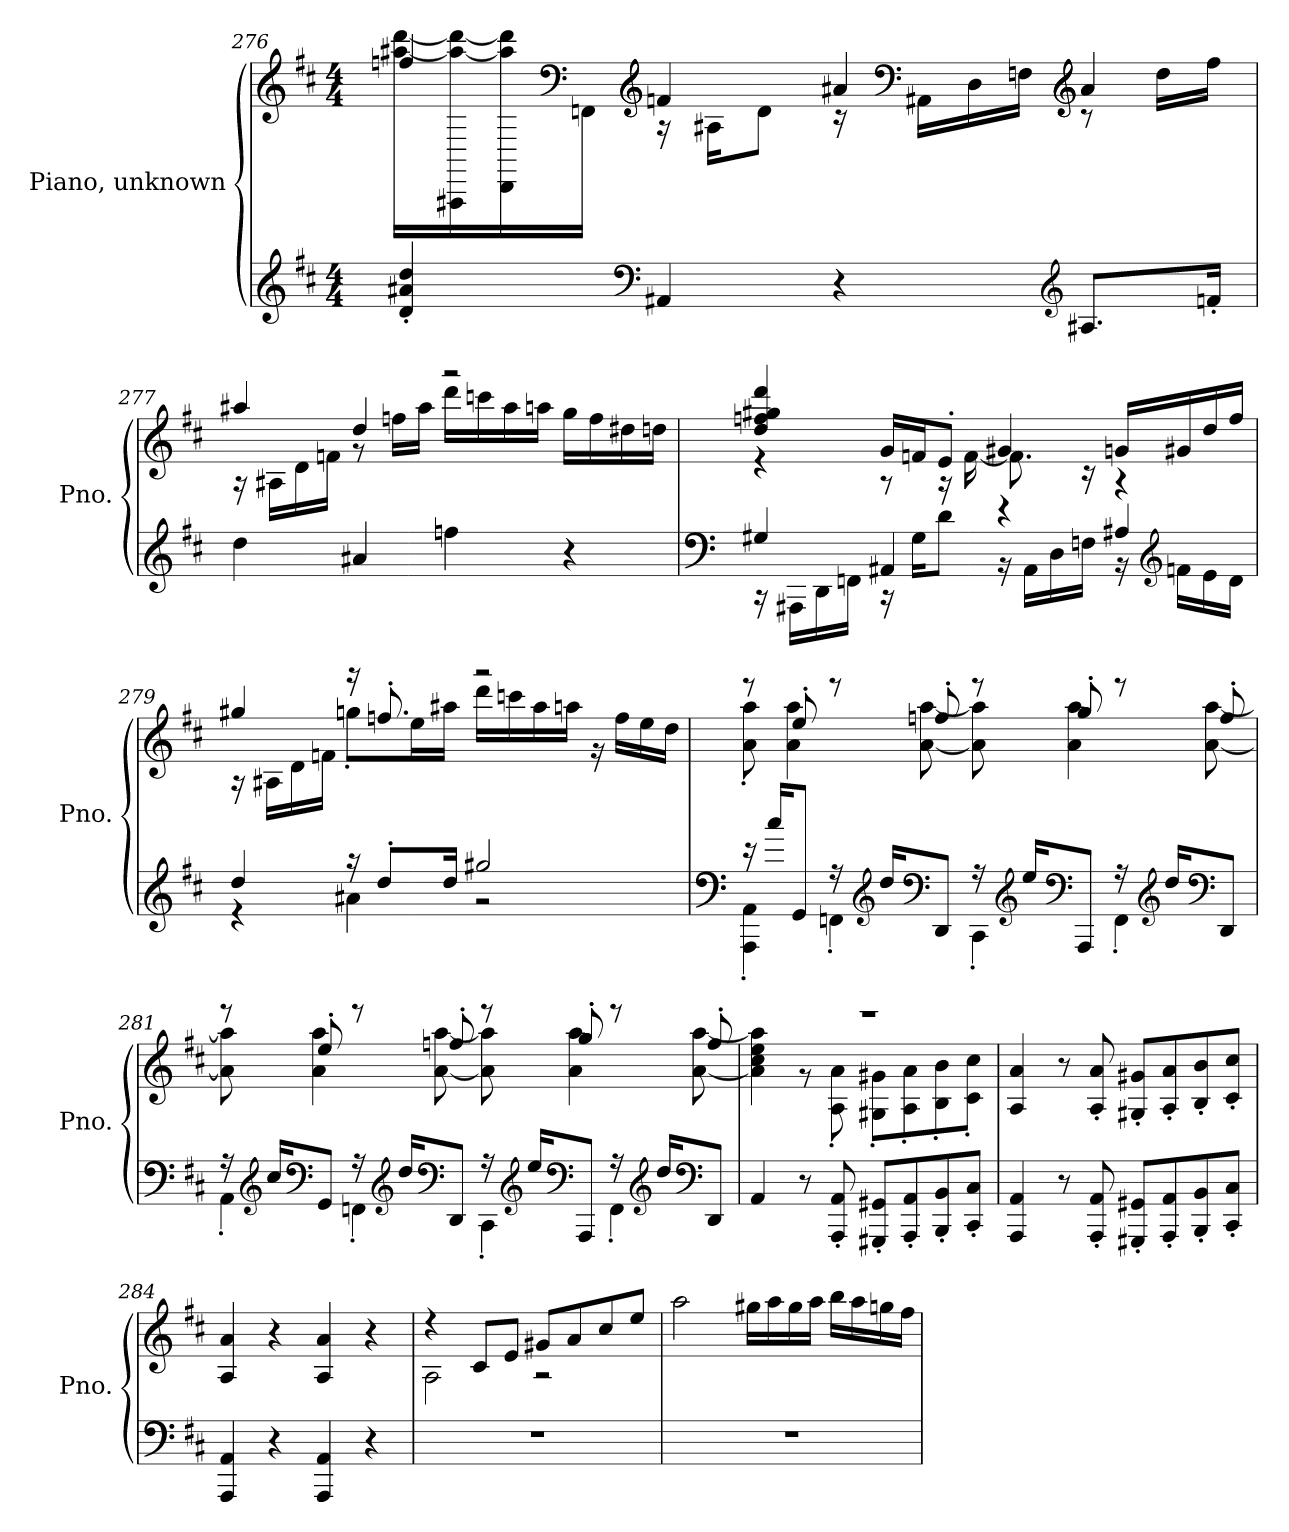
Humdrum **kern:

**kern	**kern
*part1	*part1
*staff2	*staff1
*I"Piano, unknown	*
*I'Pno.	*
!!LO:LB:g=z
*clefG2	*clefG2
*k[f#c#]	*k[f#c#]
*M4/4	*M4/4
=276	=276
*	*^
4d/' 4a#X/' 4dd/'	4ffn/	[16aa#X\ [16ddd\LL
.	.	16AAA#X\ 16aa#\_ 16ddd\_
.	.	16DD\ 16aa#\] 16ddd\]
*	*clefF4	*
.	.	16FFn\JJ
*clefF4	*clefG2	*
4AA#X/	4fn/	16r
.	.	16A#X\KL
.	.	8d\J
4r	4a#X/	16r
*	*clefF4	*
.	.	16AA#X\LL
.	.	16D\
.	.	16Fn\JJ
*clefG2	*clefG2	*
8.A#X/L	4a#/	8r
.	.	16dd\LL
16fn'/Jk	.	16ff\JJ
!!LO:LB:g=z	!!
=277	=277	=277
4dd\	4aa#X/	16r
.	.	16A#X\LL
.	.	16d\
.	.	16fn\JJ
4a#X/	4dd/	8r
.	.	16ffn\LL
.	.	16aa#\JJ
4ffn\	2r	16ddd\LL
.	.	16cccn\
.	.	16aa#\
.	.	16aan\JJ
4r	.	16gg\LL
.	.	16ff\
.	.	16dd#X\
.	.	16ddn\JJ
!!LO:LB:g=z	!!
=278	=278	=278
*clefF4	*	*
*^	*	*
4G#X/	16r	4dd/ 4ffn/ 4gg#X/ 4ddd/	4r
.	16AAA#X\LL	.	.
.	16DD\	.	.
.	16FFn\JJ	.	.
4AA#X/	16r	16g/LL	8r
.	16G#\KL	16fn/J	.
.	8d\J	8e'/J	16r
.	.	.	[16f\
4r	16r	4g#X/	8.f\]
.	16AA#\LL	.	.
.	16D\	.	.
.	16Fn\JJ	.	16r
4A#X/	16r	16gn/LL	4r
*clefG2	*	*	*
.	16fn\LL	16g#X/	.
.	16e\	16dd/	.
.	16d\JJ	16ff/JJ	.
!!LO:LB:g=z	!!
=279	=279	=279	=279
4dd/	4r	4gg#X/	16r
.	.	.	16A#X\LL
.	.	.	16d\
.	.	.	16fn\JJ
16r	4a#X\	16r	8ggn'\L
8dd'/L	.	8.ffn'/	.
.	.	.	16ee\L
16dd/Jk	.	.	16aa#X\JJ
2gg#X/	2r	2r	16ddd\LL
.	.	.	16cccn\
.	.	.	16aa#\
.	.	.	16aan\JJ
.	.	.	16r
.	.	.	16ff\LL
.	.	.	16ee\
.	.	.	16dd\JJ
!!LO:PB:g=z	!!
=280	=280	=280	=280
*clefF4	*	*	*
16r	4AAA\' 4AA\'	8r	8a\' 8aa\'
16cc#/KL	.	.	.
8GG/J	.	8ee'/	4a\ 4aa\
16r	4FFn'\	8r	.
*clefG2	*	*	*
16dd/KL	.	.	.
*clefF4	*	*	*
8DD/J	.	8ffn'/	[8a\ [8aa\
16r	4CC#'\	8r	8a\] 8aa\]
*clefG2	*	*	*
16ee/KL	.	.	.
*clefF4	*	*	*
8AAA/J	.	8gg'/	4a\ 4aa\
16r	4FF'\	8r	.
*clefG2	*	*	*
16dd/KL	.	.	.
*clefF4	*	*	*
8DD/J	.	8ff'/	[8a\ [8aa\
!!LO:LB:g=z	!!
=281	=281	=281	=281
16r	4AA'\	8r	8a\] 8aa\]
*clefG2	*	*	*
16cc#/KL	.	.	.
*clefF4	*	*	*
8GG/J	.	8ee'/	4a\ 4aa\
16r	4FFn'\	8r	.
*clefG2	*	*	*
16dd/KL	.	.	.
*clefF4	*	*	*
8DD/J	.	8ffn'/	[8a\ [8aa\
16r	4CC#'\	8r	8a\] 8aa\]
*clefG2	*	*	*
16ee/KL	.	.	.
*clefF4	*	*	*
8AAA/J	.	8gg'/	4a\ 4aa\
16r	4FF'\	8r	.
*clefG2	*	*	*
16dd/KL	.	.	.
*clefF4	*	*	*
8DD/J	.	8ff'/	[8a\ [8aa\
*v	*v	*	*
=282	=282	=282
4AA/	1r	4a\] 4cc#\ 4ee\ 4aa\]
8r	.	8r
8AAA/' 8AA/'	.	8A\' 8a\'
8GGG#X/' 8GG#X/'L	.	8G#X\' 8g#X\'L
8AAA/' 8AA/'	.	8A\' 8a\'
8BBB/' 8BB/'	.	8B\' 8b\'
8CC#/' 8C#/'J	.	8c#\' 8cc#\'J
*	*v	*v
!!LO:LB:g=z
=283	=283
4AAA/ 4AA/	4A/ 4a/
8r	8r
8AAA/' 8AA/'	8A/' 8a/'
8GGG#X/' 8GG#X/'L	8G#X/' 8g#X/'L
8AAA/' 8AA/'	8A/' 8a/'
8BBB/' 8BB/'	8B/' 8b/'
8CC#/' 8C#/'J	8c#/' 8cc#/'J
=284	=284
4AAA/ 4AA/	4A/ 4a/
4r	4r
4AAA/ 4AA/	4A/ 4a/
4r	4r
=285	=285
*	*^
1r	4r	2A\
.	8c#/L	.
.	8e/J	.
.	8g#X/L	2r
.	8a/	.
.	8cc#/	.
.	8ee/J	.
*	*v	*v
=286	=286
1r	2aa\
.	16gg#X\LL
.	16aa\
.	16gg#\
.	16aa\JJ
.	16bb\LL
.	16aa\
.	16ggn\
.	16ff#\JJ
=	=
*-	*-
